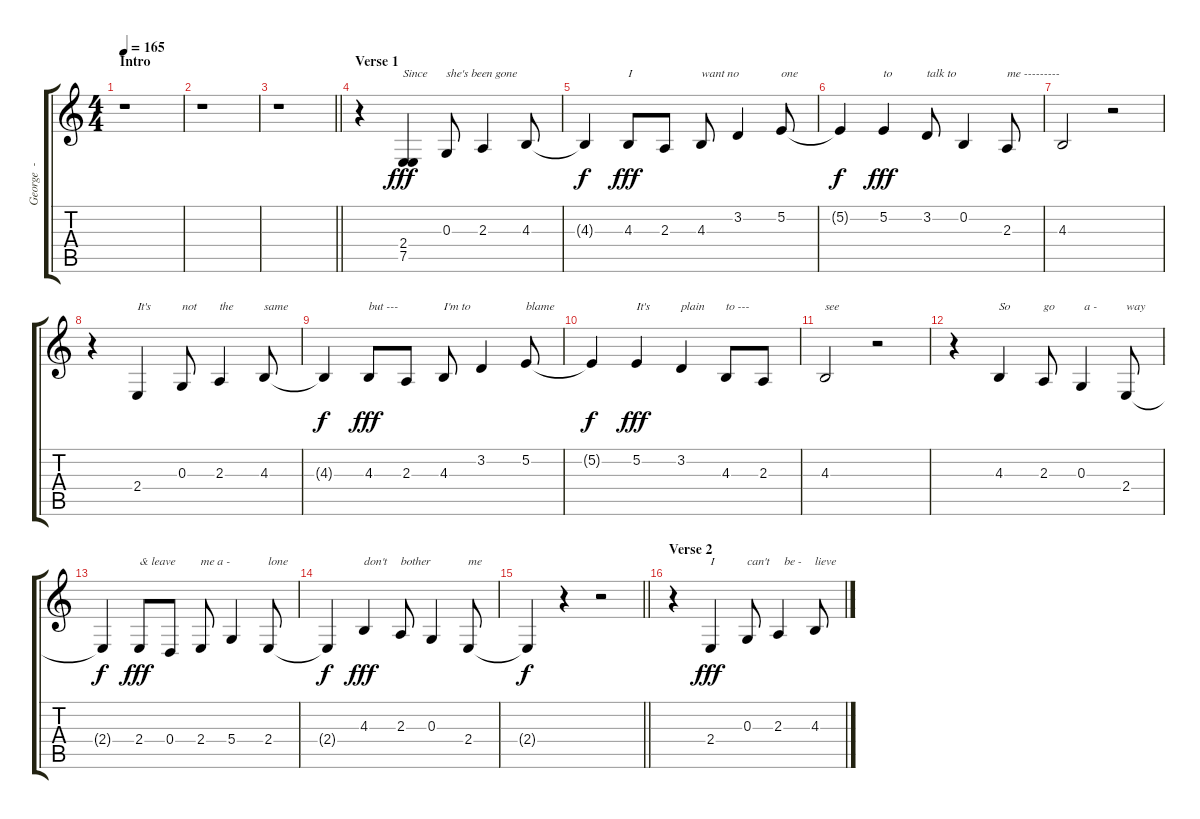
\track ("George  - Vocals" "George  - ") {instrument altosax}
\staff {score tabs}
\tuning (E4 B3 G3 D3 A2 E2) {hide}
\ts (4 4)
\section ("" "Intro ")
\tempo 165
\clef g2
\ks c
r.1{dy fff instrument altosax} |
r.1 |
\barLineRight lightlight
r.1 |
\section ("" "Verse 1")
r.4 (2.4 7.5).4{txt "Since"} 0.3.8{txt "she's been gone"} 2.3.4 4.3.8 |
4.3{t}.4{dy f} 4.3.8{txt "I" dy fff} 2.3.8 4.3.8{txt "want no"} 3.2.4 5.2.8{txt "one"} |
5.2{t}.4{dy f} 5.2.4{txt "to" dy fff} 3.2.8{txt "talk to"} 0.2.4 2.3.8{txt "me ---------"} |
4.3.2 r.2 |
r.4 2.4.4{txt "It's"} 0.3.8{txt "not"} 2.3.4{txt "the"} 4.3.8{txt "same"} |
4.3{t}.4{dy f} 4.3.8{txt "but ---" dy fff} 2.3.8 4.3.8{txt "I'm to"} 3.2.4 5.2.8{txt "blame"} |
5.2{t}.4{dy f} 5.2.4{txt "It's" dy fff} 3.2.4{txt "plain"} 4.3.8{txt "to ---"} 2.3.8 |
4.3.2{txt "see"} r.2 |
r.4 4.3.4{txt "So"} 2.3.8{txt "go"} 0.3.4{txt " a -"} 2.4.8{txt "way"} |
2.4{t}.4{dy f} 2.4.8{txt "& leave" dy fff} 0.4.8 2.4.8{txt "me a -"} 5.4.4 2.4.8{txt "lone"} |
2.4{t}.4{dy f} 4.3.4{txt "don't" dy fff} 2.3.8{txt "bother"} 0.3.4 2.4.8{txt "me"} |
\barLineRight lightlight
2.4{t}.4{dy f} r.4 r.2 |
\section ("" "Verse 2")
r.4 2.4.4{txt "I" dy fff} 0.3.8{txt "can't"} 2.3.4{txt "  be -"} 4.3.8{txt "lieve"}
